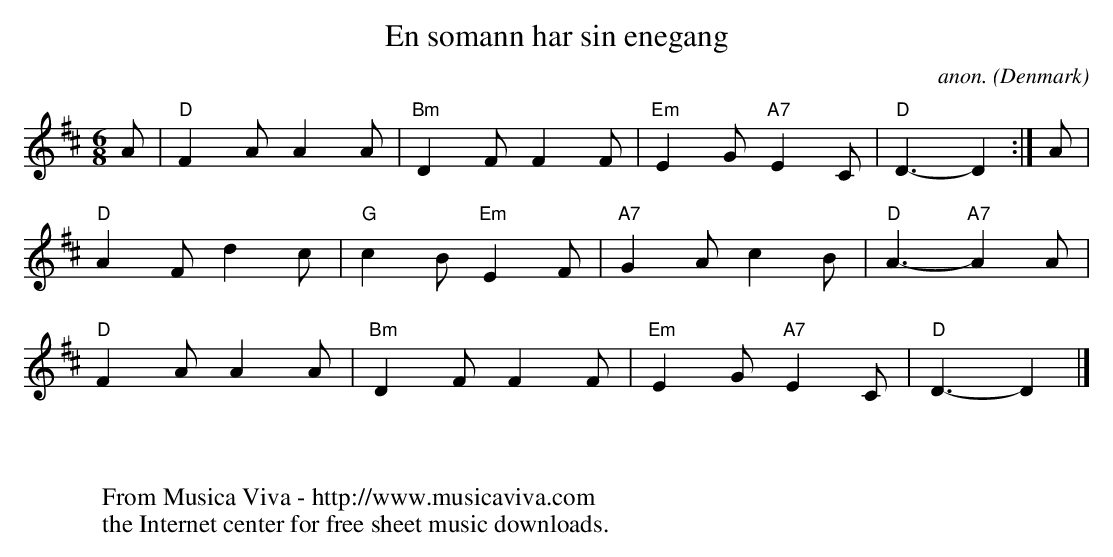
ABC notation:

X:1
T:En s\omann har sin enegang
C:anon.
O:Denmark
M:6/8
L:1/8
K:D
A|"D"F2A A2A|"Bm"D2F F2F|"Em"E2G "A7"E2C|"D"D3- D2 :| A|
"D"A2F d2c|"G"c2B "Em"E2F|"A7"G2A c2B|"D"A3- "A7"A2A|
"D"F2A A2A|"Bm"D2F F2F|"Em"E2G "A7"E2C|"D"D3- D2|]
W:
W:
W:  From Musica Viva - http://www.musicaviva.com
W:  the Internet center for free sheet music downloads.
